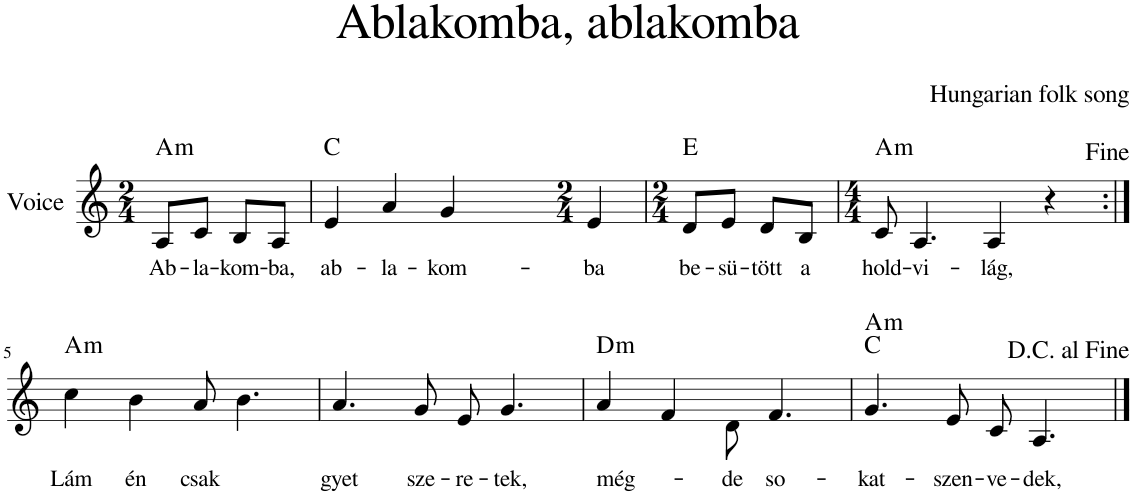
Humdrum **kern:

**kern	**text	**harte
*part1	*part1	*part1
*staff1	*staff1	*
*I"Voice	*	*
*clefG2	*	*
*k[]	*	*
*M2/4	*	*
=1	=1	=1
!	!LO:LY:b	!LO:H:kt=m
8A/L	Ab-	A:min
!	!LO:LY:b	!
8c/J	-la-	.
!	!LO:LY:b	!
8B/L	-kom-	.
!	!LO:LY:b	!
8A/J	-ba,	.
=2	=2	=2
!	!LO:LY:b	!
4e/	ab-	C:maj
!	!LO:LY:b	!
4a/	-la-	.
!	!LO:LY:b	!
4g/	-kom-	.
!	!LO:LY:b	!
4e/	-ba	.
=3	=3	=3
*M2/4	*	*
!	!LO:LY:b	!
8d/L	be-	E:maj
!	!LO:LY:b	!
8e/J	-sü-	.
!	!LO:LY:b	!
8d/L	-tött	.
!	!LO:LY:b	!
8B/J	a	.
=4	=4	=4
*M4/4	*	*
!	!LO:LY:b	!LO:H:kt=m
8c/	hold-	A:min
!	!LO:LY:b	!
4.A/	-vi-	.
!	!LO:LY:b	!
4A/	-lág,	.
4r	.	.
!!LO:LB:g=z
=5:|!	=5:|!	=5:|!
!	!LO:LY:b	!LO:H:kt=m
4cc\	Lám	A:min
!	!LO:LY:b	!
4b\	én	.
!	!LO:LY:b	!
8a/	csak	.
4.b\	.	.
=6	=6	=6
!	!LO:LY:b	!
4.a/	-gyet	.
!	!LO:LY:b	!
8g/	sze-	.
!	!LO:LY:b	!
8e/	-re-	.
!	!LO:LY:b	!
4.g/	-tek,	.
=7	=7	=7
!	!LO:LY:b	!LO:H:kt=m
4a/	még-	D:min
4f/	.	.
!	!LO:LY:b	!
8d\	de	.
!	!LO:LY:b	!
4.f/	so-	.
=8	=8	=8
!	!LO:LY:b	!LO:H:n=2:kt=m
4.g/	-kat-	C:maj A:min
!	!LO:LY:b	!
8e/	szen-	.
!	!LO:LY:b	!
8c/	-ve-	.
!	!LO:LY:b	!
4.A/	-dek,	.
==	==	==
*-	*-	*-
